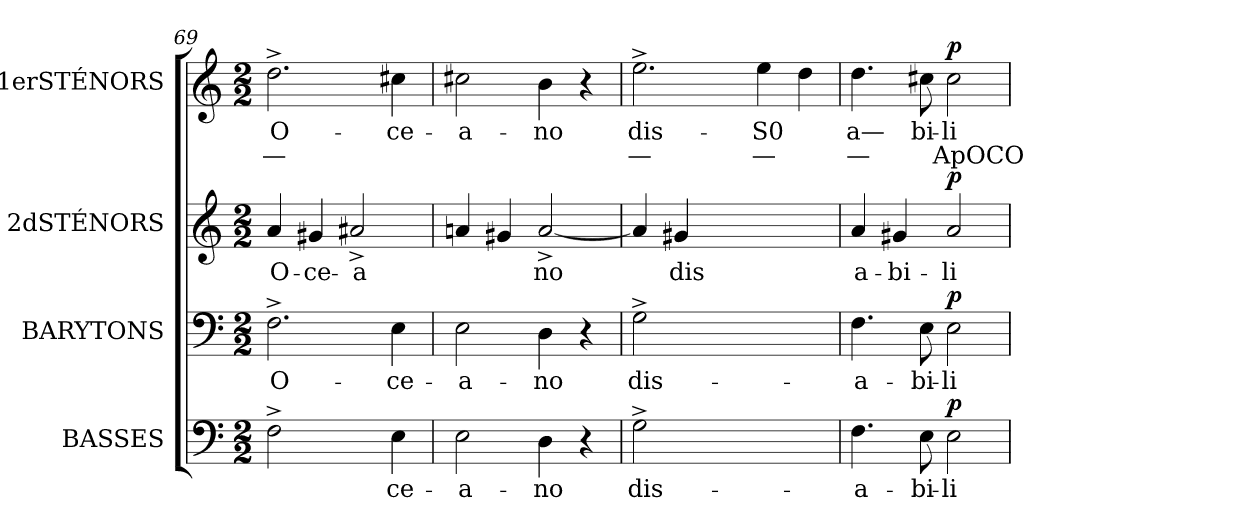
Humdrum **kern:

**kern	**text	**dynam	**kern	**text	**dynam	**kern	**text	**dynam	**kern	**text	**text	**dynam
*part4	*part4	*part4	*part3	*part3	*part3	*part2	*part2	*part2	*part1	*part1	*part1	*part1
*staff4	*staff4	*staff4	*staff3	*staff3	*staff3	*staff2	*staff2	*staff2	*staff1	*staff1	*staff1	*staff1
*I"BASSES	*	*	*I"BARYTONS	*	*	*I"2dSTÉNORS	*	*	*I"1erSTÉNORS	*	*	*
!!LO:LB:g=z
*clefF4	*	*	*clefF4	*	*	*clefG2	*	*	*clefG2	*	*	*
*k[]	*	*	*k[]	*	*	*k[]	*	*	*k[]	*	*	*
*M2/2	*	*	*M2/2	*	*	*M2/2	*	*	*M2/2	*	*	*
=69	=69	=69	=69	=69	=69	=69	=69	=69	=69	=69	=69	=69
2F^>i\	.	.	2.F^>i\	O-	.	4ai/	O-	.	2.dd^>i\	O-	—	.
.	.	.	.	.	.	4g#Xi/	ce-	.	.	.	.	.
4ryy	.	.	.	.	.	2a#X^>i/	a-	.	.	.	.	.
4Ei\	ce-	.	4Ei\	ce-	.	.	.	.	4cc#Xi\	ce-	.	.
=70	=70	=70	=70	=70	=70	=70	=70	=70	=70	=70	=70	=70
2Ei\	a-	.	2Ei\	a-	.	4ani/	.	.	2cc#Xi\	a-	.	.
.	.	.	.	.	.	4g#Xi/	--	.	.	.	.	.
4Di\	no	.	4Di\	no	.	[2a^>i/	no	.	4bi\	no	.	.
4r	.	.	4r	.	.	.	.	.	4r	.	.	.
=71	=71	=71	=71	=71	=71	=71	=71	=71	=71	=71	=71	=71
2G^>i\	dis-	.	2G^>i\	dis-	.	4ai/]	.	.	2.ee^>i\	dis-	—	.
.	.	.	.	.	.	4g#Xi/	dis	.	.	.	.	.
2ryy	.	.	2ryy	.	.	2ryy	.	.	.	.	.	.
.	.	.	.	.	.	.	.	.	4eei\	S0	—	.
4ryy	.	.	4ryy	.	.	4ryy	.	.	4ddj\	.	.	.
=72	=72	=72	=72	=72	=72	=72	=72	=72	=72	=72	=72	=72
4.Fi\	a-	.	4.Fi\	a-	.	4ai/	a-	.	4.ddi\	a—	—	.
.	.	.	.	.	.	4g#Xi/	bi-	.	.	.	.	.
8Ei\	bi-	.	8Ei\	bi-	.	.	.	.	8cc#Xi\	bi-	.	.
!	!	!LO:DY:a	!	!	!LO:DY:a	!	!	!LO:DY:a	!	!	!	!LO:DY:a
2Ei\	li	p	2Ei\	li	p	2ai/	li	p	2cc#i\	li	ApOCO	p
=	=	=	=	=	=	=	=	=	=	=	=	=
*-	*-	*-	*-	*-	*-	*-	*-	*-	*-	*-	*-	*-
